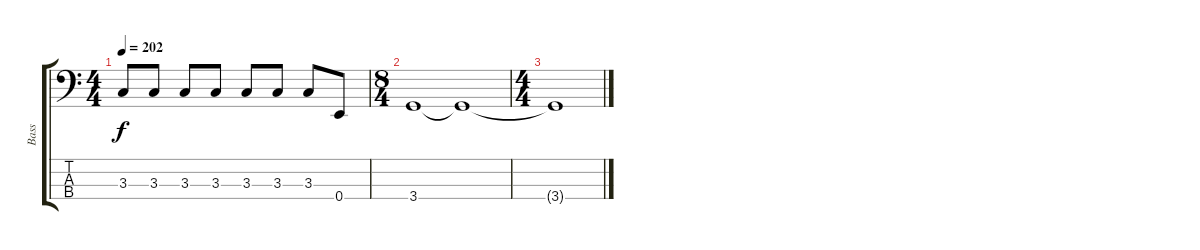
\track ("Bass" "Bass") {instrument electricbasspick}
\staff {score tabs}
\tuning (G2 D2 A1 E1) {hide}
\ts (4 4)
\tempo 202
\clef f4
\ks c
3.3.8{dy f} 3.3.8 3.3.8 3.3.8 3.3.8 3.3.8 3.3.8 0.4.8 |
\ts (8 4)
3.4.1 3.4{t}.1 |
\ts (4 4)
3.4{t}.1
